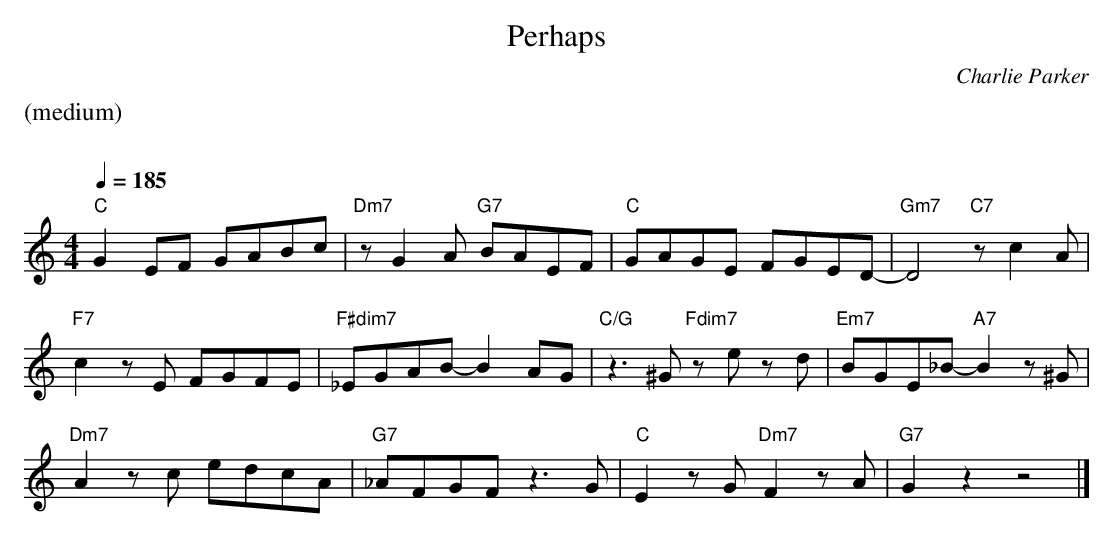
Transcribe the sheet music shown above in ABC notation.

X:1
T:Perhaps
M:4/4
L:1/8
C:Charlie Parker
Q:1/4=185
K:C
%%text (medium)
%%vskip 20
"C"G2EF GABc|"Dm7"zG2A "G7"BAEF|"C"GAGE FGED-|"Gm7"D4 "C7"zc2A|
"F7"c2zE FGFE|"F#dim7"_EGAB- B2AG|"C/G"z3^G "Fdim7"z e zd|"Em7"BGE_B- "A7"B2z^G|
"Dm7"A2zc edcA|"G7"_AFGF z3G|"C"E2zG "Dm7"F2zA|"G7"G2z2 z4|]
